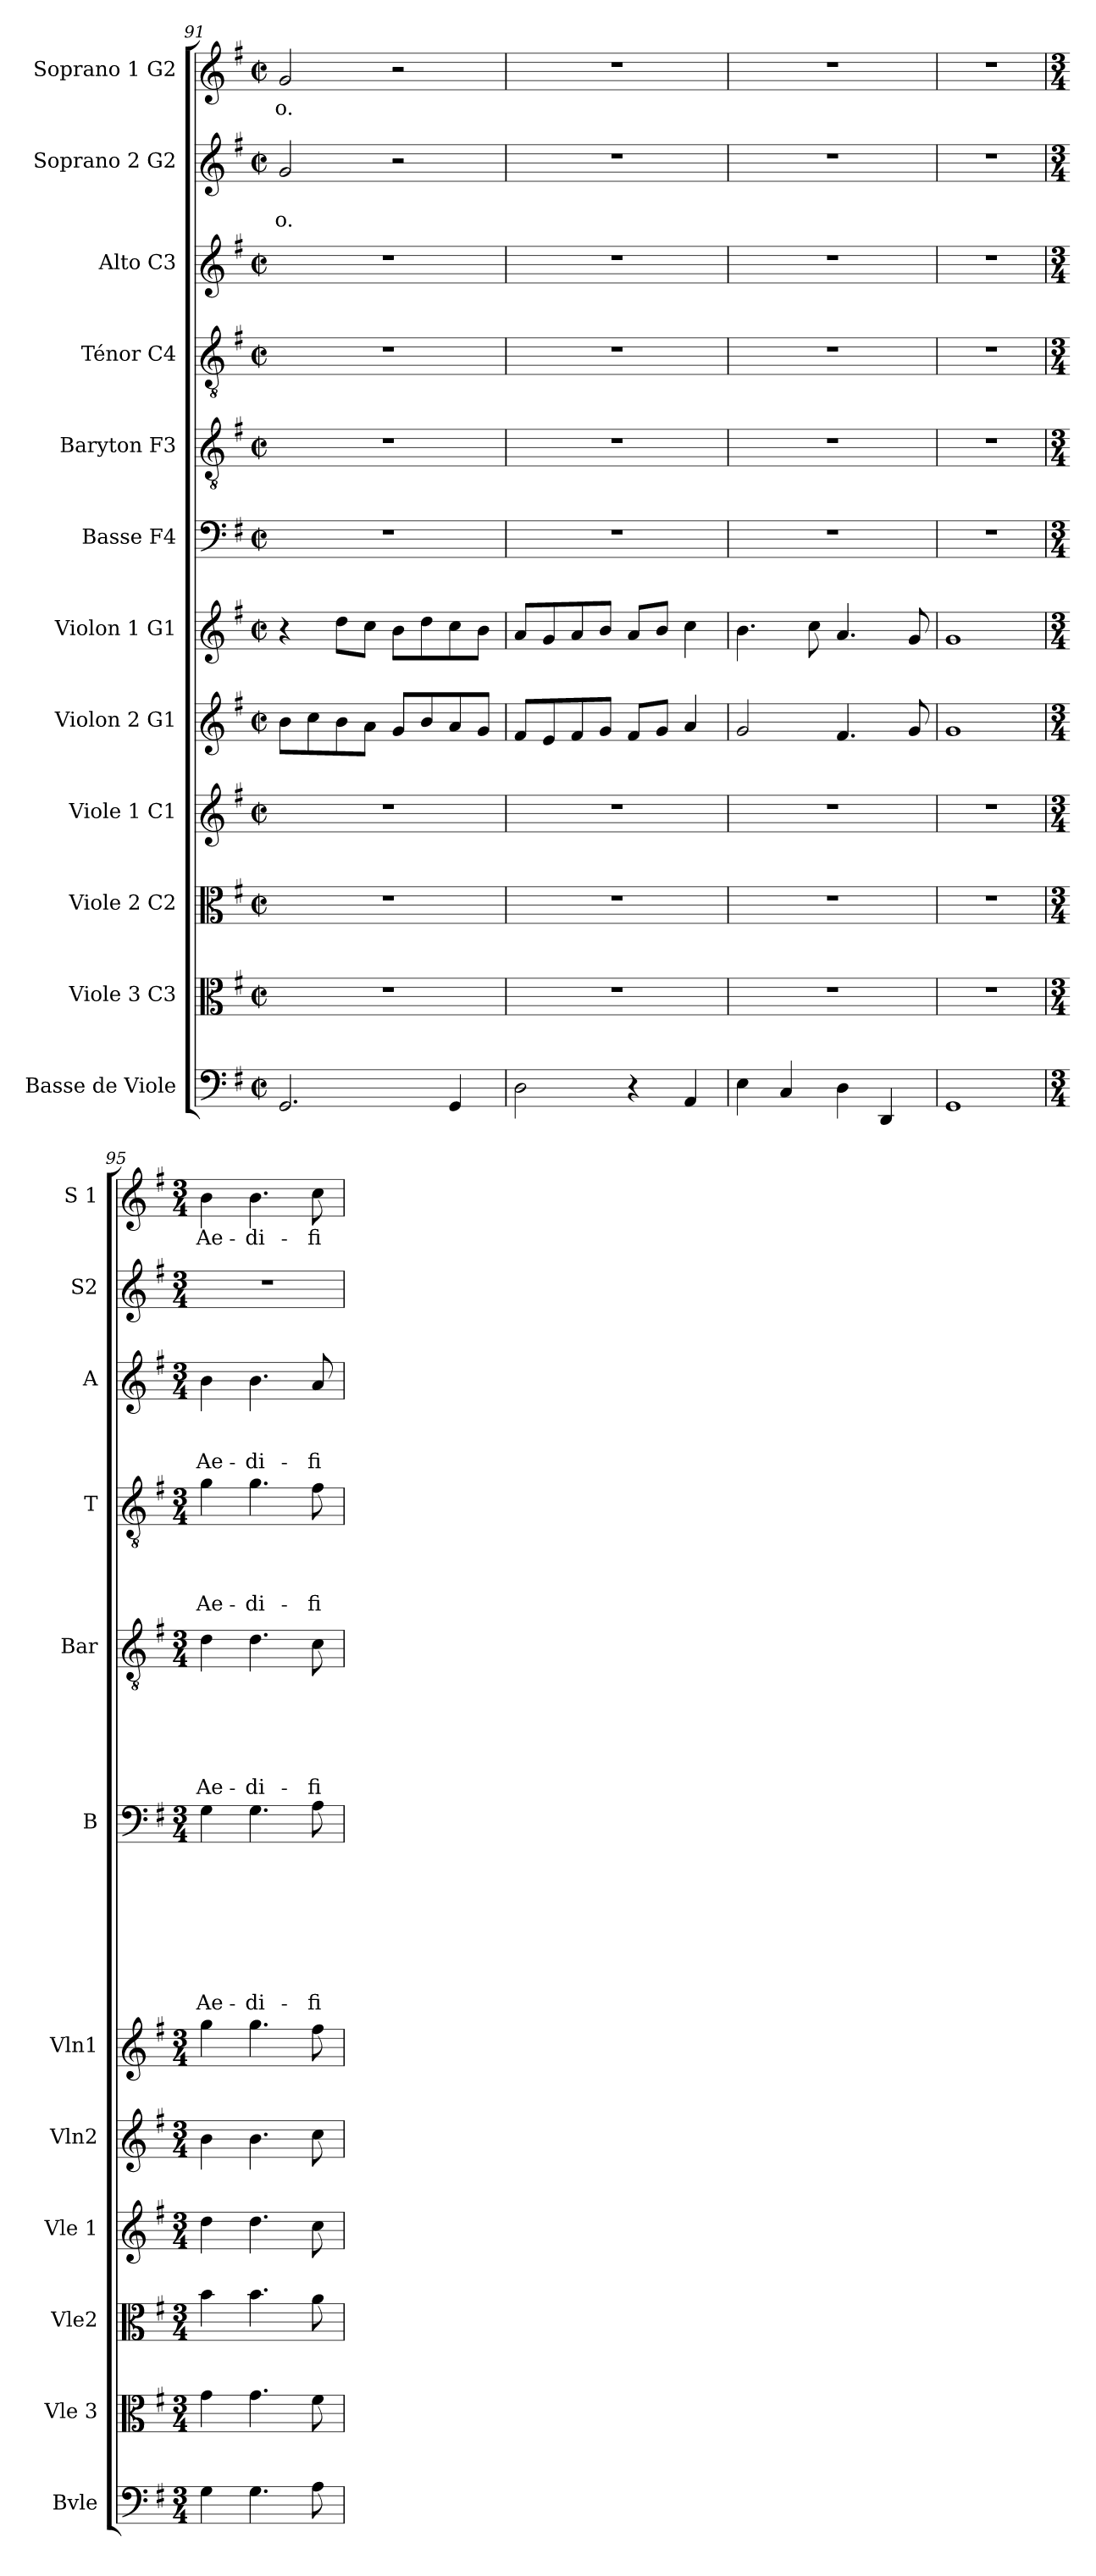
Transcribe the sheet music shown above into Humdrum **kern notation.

**kern	**kern	**kern	**kern	**kern	**kern	**kern	**text	**text	**text	**text	**text	**text	**text	**text	**kern	**text	**text	**text	**text	**text	**text	**kern	**text	**text	**text	**text	**kern	**text	**text	**text	**kern	**text	**text	**kern	**text
*part12	*part11	*part10	*part9	*part8	*part7	*part6	*part6	*part6	*part6	*part6	*part6	*part6	*part6	*part6	*part5	*part5	*part5	*part5	*part5	*part5	*part5	*part4	*part4	*part4	*part4	*part4	*part3	*part3	*part3	*part3	*part2	*part2	*part2	*part1	*part1
*staff12	*staff11	*staff10	*staff9	*staff8	*staff7	*staff6	*staff6	*staff6	*staff6	*staff6	*staff6	*staff6	*staff6	*staff6	*staff5	*staff5	*staff5	*staff5	*staff5	*staff5	*staff5	*staff4	*staff4	*staff4	*staff4	*staff4	*staff3	*staff3	*staff3	*staff3	*staff2	*staff2	*staff2	*staff1	*staff1
*I"Basse de Viole	*I"Viole 3 C3	*I"Viole 2 C2	*I"Viole 1 C1	*I"Violon 2 G1	*I"Violon 1 G1	*I"Basse F4	*	*	*	*	*	*	*	*	*I"Baryton F3	*	*	*	*	*	*	*I"Ténor C4	*	*	*	*	*I"Alto C3	*	*	*	*I"Soprano 2 G2	*	*	*I"Soprano 1 G2	*
*I'Bvle	*I'Vle 3	*I'Vle2	*I'Vle 1	*I'Vln2	*I'Vln1	*I'B	*	*	*	*	*	*	*	*	*I'Bar	*	*	*	*	*	*	*I'T	*	*	*	*	*I'A	*	*	*	*I'S2	*	*	*I'S 1	*
*clefF4	*clefC3	*clefC3	*clefG2	*clefG2	*clefG2	*clefF4	*	*	*	*	*	*	*	*	*clefGv2	*	*	*	*	*	*	*clefGv2	*	*	*	*	*clefG2	*	*	*	*clefG2	*	*	*clefG2	*
*ITrd7c12	*	*	*	*	*	*	*	*	*	*	*	*	*	*	*	*	*	*	*	*	*	*	*	*	*	*	*	*	*	*	*	*	*	*	*
*k[f#]	*k[f#]	*k[f#]	*k[f#]	*k[f#]	*k[f#]	*k[f#]	*	*	*	*	*	*	*	*	*k[f#]	*	*	*	*	*	*	*k[f#]	*	*	*	*	*k[f#]	*	*	*	*k[f#]	*	*	*k[f#]	*
*G:	*G:	*G:	*G:	*G:	*G:	*G:	*	*	*	*	*	*	*	*	*G:	*	*	*	*	*	*	*G:	*	*	*	*	*G:	*	*	*	*G:	*	*	*G:	*
*M2/2	*M2/2	*M2/2	*M2/2	*M2/2	*M2/2	*M2/2	*	*	*	*	*	*	*	*	*M2/2	*	*	*	*	*	*	*M2/2	*	*	*	*	*M2/2	*	*	*	*M2/2	*	*	*M2/2	*
*met(c|)	*met(c|)	*met(c|)	*met(c|)	*met(c|)	*met(c|)	*met(c|)	*	*	*	*	*	*	*	*	*met(c|)	*	*	*	*	*	*	*met(c|)	*	*	*	*	*met(c|)	*	*	*	*met(c|)	*	*	*met(c|)	*
=91	=91	=91	=91	=91	=91	=91	=91	=91	=91	=91	=91	=91	=91	=91	=91	=91	=91	=91	=91	=91	=91	=91	=91	=91	=91	=91	=91	=91	=91	=91	=91	=91	=91	=91	=91
!	!	!	!	!	!	!	!	!	!	!	!	!	!	!	!	!	!	!	!	!	!	!	!	!	!	!	!	!	!	!	!	!	!LO:LY:b	!	!LO:LY:b
2.GGG/	1r	1r	1r	8b\L	4r	1r	.	.	.	.	.	.	.	.	1r	.	.	.	.	.	.	1r	.	.	.	.	1r	.	.	.	2g/	.	-o.	2g/	-o.
.	.	.	.	8cc\	.	.	.	.	.	.	.	.	.	.	.	.	.	.	.	.	.	.	.	.	.	.	.	.	.	.	.	.	.	.	.
.	.	.	.	8b\	8dd\L	.	.	.	.	.	.	.	.	.	.	.	.	.	.	.	.	.	.	.	.	.	.	.	.	.	.	.	.	.	.
.	.	.	.	8a\J	8cc\J	.	.	.	.	.	.	.	.	.	.	.	.	.	.	.	.	.	.	.	.	.	.	.	.	.	.	.	.	.	.
.	.	.	.	8g/L	8b\L	.	.	.	.	.	.	.	.	.	.	.	.	.	.	.	.	.	.	.	.	.	.	.	.	.	2r	.	.	2r	.
.	.	.	.	8b/	8dd\	.	.	.	.	.	.	.	.	.	.	.	.	.	.	.	.	.	.	.	.	.	.	.	.	.	.	.	.	.	.
4GGG/	.	.	.	8a/	8cc\	.	.	.	.	.	.	.	.	.	.	.	.	.	.	.	.	.	.	.	.	.	.	.	.	.	.	.	.	.	.
.	.	.	.	8g/J	8b\J	.	.	.	.	.	.	.	.	.	.	.	.	.	.	.	.	.	.	.	.	.	.	.	.	.	.	.	.	.	.
=92	=92	=92	=92	=92	=92	=92	=92	=92	=92	=92	=92	=92	=92	=92	=92	=92	=92	=92	=92	=92	=92	=92	=92	=92	=92	=92	=92	=92	=92	=92	=92	=92	=92	=92	=92
2DD\	1r	1r	1r	8f#/L	8a/L	1r	.	.	.	.	.	.	.	.	1r	.	.	.	.	.	.	1r	.	.	.	.	1r	.	.	.	1r	.	.	1r	.
.	.	.	.	8e/	8g/	.	.	.	.	.	.	.	.	.	.	.	.	.	.	.	.	.	.	.	.	.	.	.	.	.	.	.	.	.	.
.	.	.	.	8f#/	8a/	.	.	.	.	.	.	.	.	.	.	.	.	.	.	.	.	.	.	.	.	.	.	.	.	.	.	.	.	.	.
.	.	.	.	8g/J	8b/J	.	.	.	.	.	.	.	.	.	.	.	.	.	.	.	.	.	.	.	.	.	.	.	.	.	.	.	.	.	.
4r	.	.	.	8f#/L	8a/L	.	.	.	.	.	.	.	.	.	.	.	.	.	.	.	.	.	.	.	.	.	.	.	.	.	.	.	.	.	.
.	.	.	.	8g/J	8b/J	.	.	.	.	.	.	.	.	.	.	.	.	.	.	.	.	.	.	.	.	.	.	.	.	.	.	.	.	.	.
4AAA/	.	.	.	4a/	4cc\	.	.	.	.	.	.	.	.	.	.	.	.	.	.	.	.	.	.	.	.	.	.	.	.	.	.	.	.	.	.
=93	=93	=93	=93	=93	=93	=93	=93	=93	=93	=93	=93	=93	=93	=93	=93	=93	=93	=93	=93	=93	=93	=93	=93	=93	=93	=93	=93	=93	=93	=93	=93	=93	=93	=93	=93
4EE\	1r	1r	1r	2g/	4.b\	1r	.	.	.	.	.	.	.	.	1r	.	.	.	.	.	.	1r	.	.	.	.	1r	.	.	.	1r	.	.	1r	.
4CC/	.	.	.	.	.	.	.	.	.	.	.	.	.	.	.	.	.	.	.	.	.	.	.	.	.	.	.	.	.	.	.	.	.	.	.
.	.	.	.	.	8cc\	.	.	.	.	.	.	.	.	.	.	.	.	.	.	.	.	.	.	.	.	.	.	.	.	.	.	.	.	.	.
4DD\	.	.	.	4.f#/	4.a/	.	.	.	.	.	.	.	.	.	.	.	.	.	.	.	.	.	.	.	.	.	.	.	.	.	.	.	.	.	.
4DDD/	.	.	.	.	.	.	.	.	.	.	.	.	.	.	.	.	.	.	.	.	.	.	.	.	.	.	.	.	.	.	.	.	.	.	.
.	.	.	.	8g/	8g/	.	.	.	.	.	.	.	.	.	.	.	.	.	.	.	.	.	.	.	.	.	.	.	.	.	.	.	.	.	.
=94	=94	=94	=94	=94	=94	=94	=94	=94	=94	=94	=94	=94	=94	=94	=94	=94	=94	=94	=94	=94	=94	=94	=94	=94	=94	=94	=94	=94	=94	=94	=94	=94	=94	=94	=94
1GGG	1r	1r	1r	1g	1g	1r	.	.	.	.	.	.	.	.	1r	.	.	.	.	.	.	1r	.	.	.	.	1r	.	.	.	1r	.	.	1r	.
!!LO:PB:g=z
=95!	=95!	=95!	=95!	=95!	=95!	=95!	=95!	=95!	=95!	=95!	=95!	=95!	=95!	=95!	=95!	=95!	=95!	=95!	=95!	=95!	=95!	=95!	=95!	=95!	=95!	=95!	=95!	=95!	=95!	=95!	=95!	=95!	=95!	=95!	=95!
*M3/4	*M3/4	*M3/4	*M3/4	*M3/4	*M3/4	*M3/4	*	*	*	*	*	*	*	*	*M3/4	*	*	*	*	*	*	*M3/4	*	*	*	*	*M3/4	*	*	*	*M3/4	*	*	*M3/4	*
!	!	!	!	!	!	!	!	!	!	!	!	!	!	!LO:LY:b	!	!	!	!	!	!	!LO:LY:b	!	!	!	!	!LO:LY:b	!	!	!	!LO:LY:b	!	!	!	!	!LO:LY:b
4GG\	4g\	4b\	4dd\	4b\	4gg\	4G\	.	.	.	.	.	.	.	Ae-	4d\	.	.	.	.	.	Ae-	4g\	.	.	.	Ae-	4b\	.	.	Ae-	2.r	.	.	4b\	Ae-
!	!	!	!	!	!	!	!	!	!	!	!	!	!	!LO:LY:b	!	!	!	!	!	!	!LO:LY:b	!	!	!	!	!LO:LY:b	!	!	!	!LO:LY:b	!	!	!	!	!LO:LY:b
4.GG\	4.g\	4.b\	4.dd\	4.b\	4.gg\	4.G\	.	.	.	.	.	.	.	-di-	4.d\	.	.	.	.	.	-di-	4.g\	.	.	.	-di-	4.b\	.	.	-di-	.	.	.	4.b\	-di-
!	!	!	!	!	!	!	!	!	!	!	!	!	!	!LO:LY:b	!	!	!	!	!	!	!LO:LY:b	!	!	!	!	!LO:LY:b	!	!	!	!LO:LY:b	!	!	!	!	!LO:LY:b
8AA\	8f#\	8a\	8cc\	8cc\	8ff#\	8A\	.	.	.	.	.	.	.	-fi-	8c\	.	.	.	.	.	-fi-	8f#\	.	.	.	-fi-	8a/	.	.	-fi-	.	.	.	8cc\	-fi-
=	=	=	=	=	=	=	=	=	=	=	=	=	=	=	=	=	=	=	=	=	=	=	=	=	=	=	=	=	=	=	=	=	=	=	=
*-	*-	*-	*-	*-	*-	*-	*-	*-	*-	*-	*-	*-	*-	*-	*-	*-	*-	*-	*-	*-	*-	*-	*-	*-	*-	*-	*-	*-	*-	*-	*-	*-	*-	*-	*-
